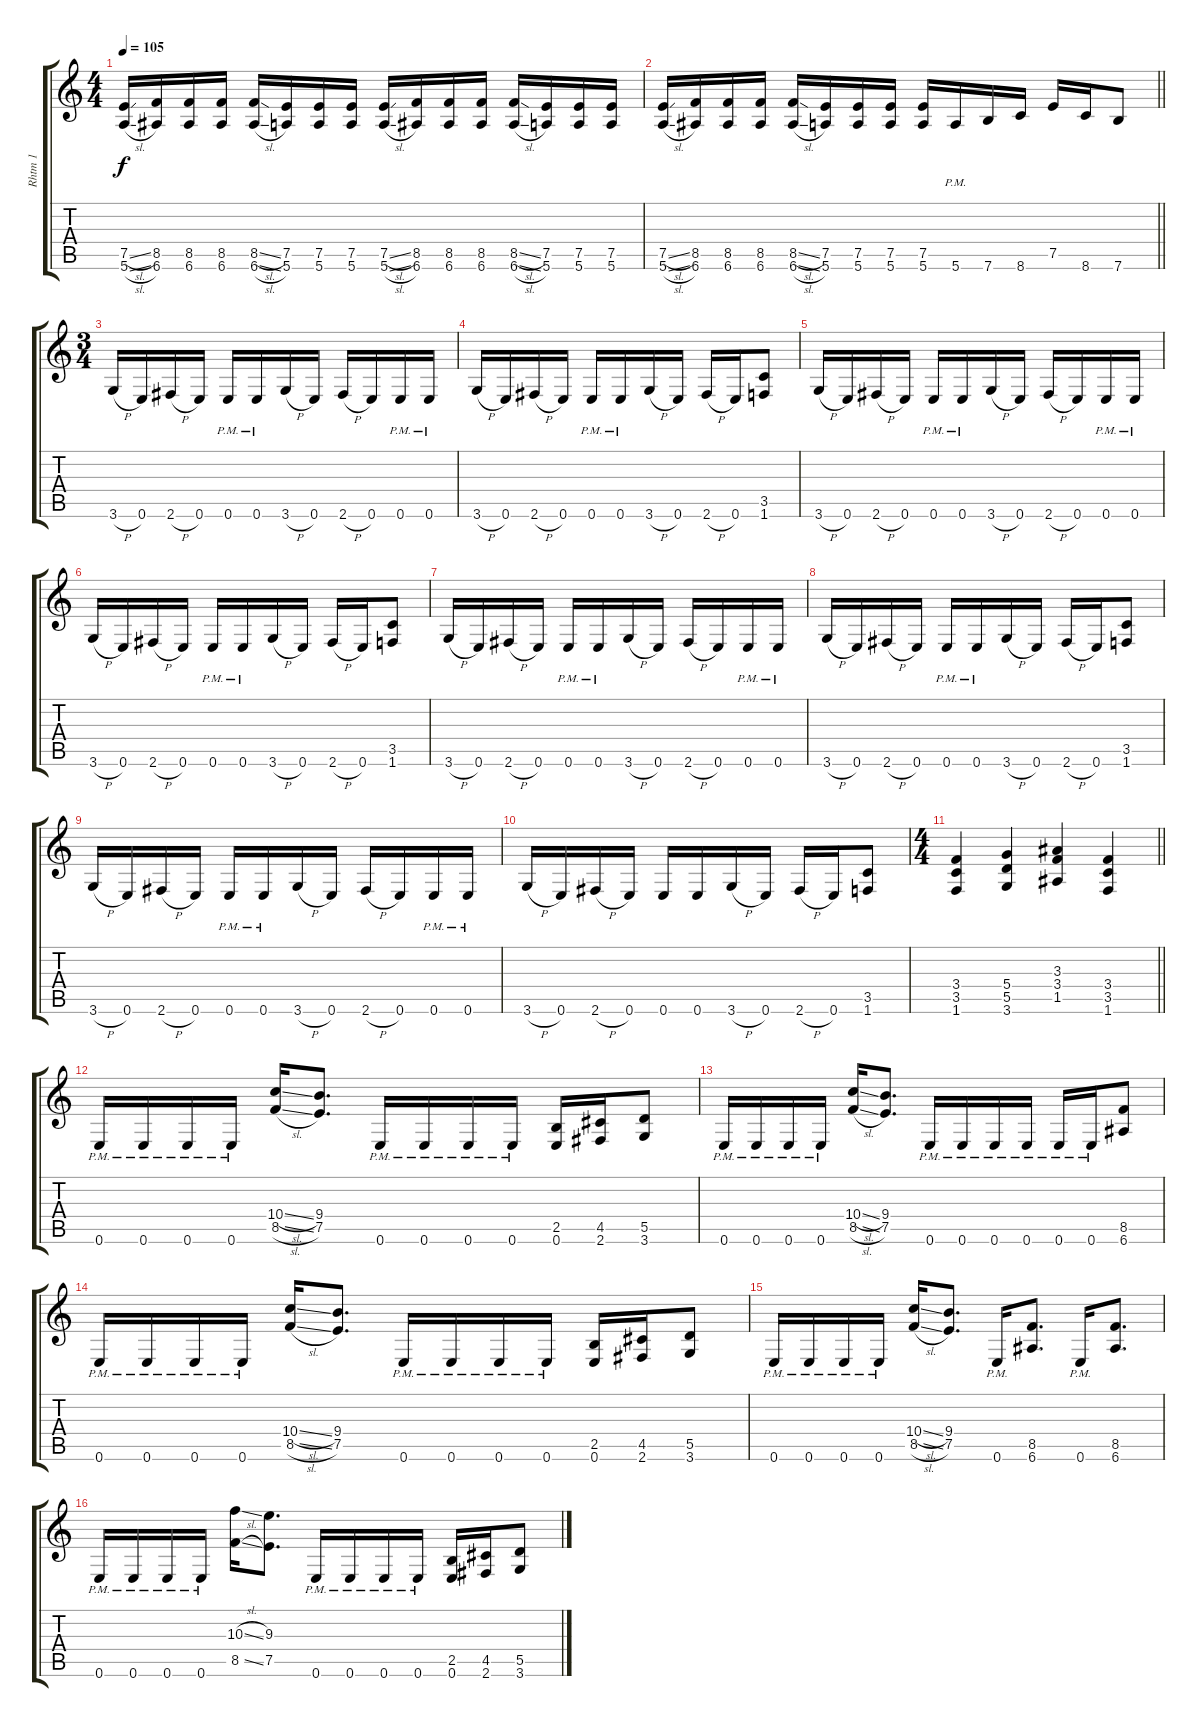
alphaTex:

\track ("Rhtm 1" "Rhtm 1") {instrument distortionguitar}
\staff {score tabs}
\tuning (E4 B3 G3 D3 A2 E2) {hide}
\ts (4 4)
\tempo 105
\clef g2
\ks c
(7.5{sl} 5.6{sl}).16{dy f} (8.5 6.6).16 (8.5 6.6).16 (8.5 6.6).16 (8.5{sl} 6.6{sl}).16 (7.5 5.6).16 (7.5 5.6).16 (7.5 5.6).16 (7.5{sl} 5.6{sl}).16 (8.5 6.6).16 (8.5 6.6).16 (8.5 6.6).16 (8.5{sl} 6.6{sl}).16 (7.5 5.6).16 (7.5 5.6).16 (7.5 5.6).16 |
\barLineRight lightlight
(7.5{sl} 5.6{sl}).16 (8.5 6.6).16 (8.5 6.6).16 (8.5 6.6).16 (8.5{sl} 6.6{sl}).16 (7.5 5.6).16 (7.5 5.6).16 (7.5 5.6).16 (7.5 5.6).16 5.6{pm}.16 7.6.16 8.6.16 7.5.16 8.6.16 7.6.8 |
\ts (3 4)
3.6{h}.16 0.6.16 2.6{h}.16 0.6.16 0.6{pm}.16 0.6{pm}.16 3.6{h}.16 0.6.16 2.6{h}.16 0.6.16 0.6{pm}.16 0.6{pm}.16 |
3.6{h}.16 0.6.16 2.6{h}.16 0.6.16 0.6{pm}.16 0.6{pm}.16 3.6{h}.16 0.6.16 2.6{h}.16 0.6.16 (3.5 1.6).8 |
3.6{h}.16 0.6.16 2.6{h}.16 0.6.16 0.6{pm}.16 0.6{pm}.16 3.6{h}.16 0.6.16 2.6{h}.16 0.6.16 0.6{pm}.16 0.6{pm}.16 |
3.6{h}.16 0.6.16 2.6{h}.16 0.6.16 0.6{pm}.16 0.6{pm}.16 3.6{h}.16 0.6.16 2.6{h}.16 0.6.16 (3.5 1.6).8 |
3.6{h}.16 0.6.16 2.6{h}.16 0.6.16 0.6{pm}.16 0.6{pm}.16 3.6{h}.16 0.6.16 2.6{h}.16 0.6.16 0.6{pm}.16 0.6{pm}.16 |
3.6{h}.16 0.6.16 2.6{h}.16 0.6.16 0.6{pm}.16 0.6{pm}.16 3.6{h}.16 0.6.16 2.6{h}.16 0.6.16 (3.5 1.6).8 |
3.6{h}.16 0.6.16 2.6{h}.16 0.6.16 0.6{pm}.16 0.6{pm}.16 3.6{h}.16 0.6.16 2.6{h}.16 0.6.16 0.6{pm}.16 0.6{pm}.16 |
3.6{h}.16 0.6.16 2.6{h}.16 0.6.16 0.6.16 0.6.16 3.6{h}.16 0.6.16 2.6{h}.16 0.6.16 (3.5 1.6).8 |
\ts (4 4)
\barLineRight lightlight
(3.4 3.5 1.6).4 (5.4 5.5 3.6).4 (3.3 3.4 1.5).4 (3.4 3.5 1.6).4 |
0.6{pm}.16 0.6{pm}.16 0.6{pm}.16 0.6{pm}.16 (10.4{sl} 8.5{sl}).16 (9.4 7.5).8{d} 0.6{pm}.16 0.6{pm}.16 0.6{pm}.16 0.6{pm}.16 (2.5 0.6).16 (4.5 2.6).16 (5.5 3.6).8 |
0.6{pm}.16 0.6{pm}.16 0.6{pm}.16 0.6{pm}.16 (10.4{sl} 8.5{sl}).16 (9.4 7.5).8{d} 0.6{pm}.16 0.6{pm}.16 0.6{pm}.16 0.6{pm}.16 0.6{pm}.16 0.6{pm}.16 (8.5 6.6).8 |
0.6{pm}.16 0.6{pm}.16 0.6{pm}.16 0.6{pm}.16 (10.4{sl} 8.5{sl}).16 (9.4 7.5).8{d} 0.6{pm}.16 0.6{pm}.16 0.6{pm}.16 0.6{pm}.16 (2.5 0.6).16 (4.5 2.6).16 (5.5 3.6).8 |
0.6{pm}.16 0.6{pm}.16 0.6{pm}.16 0.6{pm}.16 (10.4{sl} 8.5{sl}).16 (9.4 7.5).8{d} 0.6{pm}.16 (8.5 6.6).8{d} 0.6{pm}.16 (8.5 6.6).8{d} |
0.6{pm}.16 0.6{pm}.16 0.6{pm}.16 0.6{pm}.16 (10.3{sl} 8.5{sl}).16 (9.3 7.5).8{d} 0.6{pm}.16 0.6{pm}.16 0.6{pm}.16 0.6{pm}.16 (2.5 0.6).16 (4.5 2.6).16 (5.5 3.6).8
